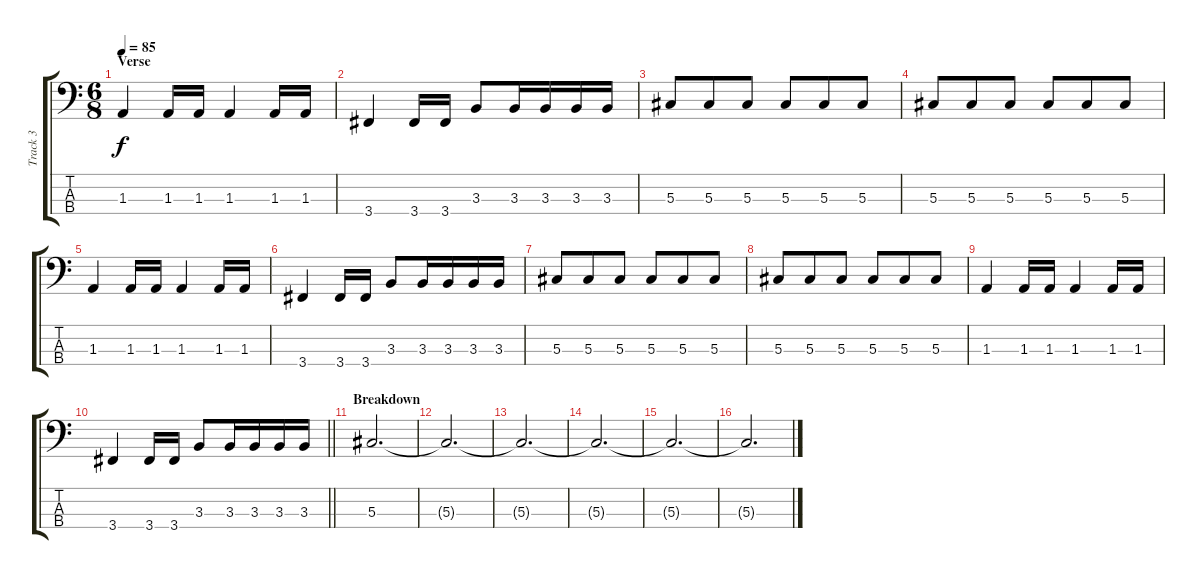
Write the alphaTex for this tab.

\track ("Track 3" "Track 3") {instrument electricbassfinger}
\staff {score tabs}
\tuning (Gb2 Db2 Ab1 Eb1) {hide}
\ts (6 8)
\section ("" "Verse")
\tempo 85
\clef f4
\ks c
1.3.4{dy f} 1.3.16 1.3.16 1.3.4 1.3.16 1.3.16 |
3.4.4 3.4.16 3.4.16 3.3.8 3.3.16 3.3.16 3.3.16 3.3.16 |
5.3.8 5.3.8 5.3.8 5.3.8 5.3.8 5.3.8 |
5.3.8 5.3.8 5.3.8 5.3.8 5.3.8 5.3.8 |
1.3.4 1.3.16 1.3.16 1.3.4 1.3.16 1.3.16 |
3.4.4 3.4.16 3.4.16 3.3.8 3.3.16 3.3.16 3.3.16 3.3.16 |
5.3.8 5.3.8 5.3.8 5.3.8 5.3.8 5.3.8 |
5.3.8 5.3.8 5.3.8 5.3.8 5.3.8 5.3.8 |
1.3.4 1.3.16 1.3.16 1.3.4 1.3.16 1.3.16 |
\barLineRight lightlight
3.4.4 3.4.16 3.4.16 3.3.8 3.3.16 3.3.16 3.3.16 3.3.16 |
\section ("" "Breakdown")
5.3.2{d} |
5.3{t}.2{d} |
5.3{t}.2{d} |
5.3{t}.2{d} |
5.3{t}.2{d} |
5.3{t}.2{d}
